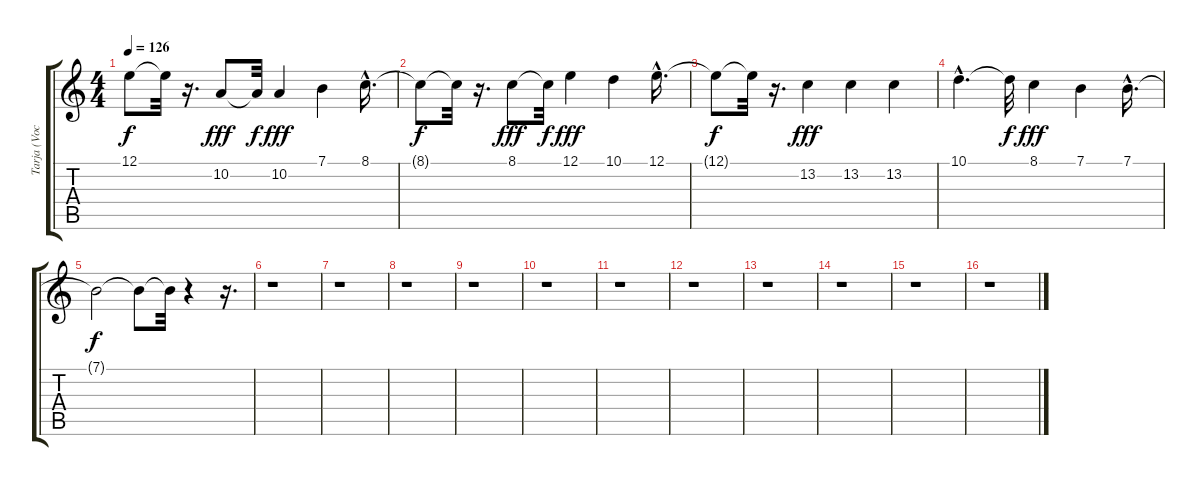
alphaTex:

\track ("Tarja (Vocals)" "Tarja (Voc") {instrument lead3calliope}
\staff {score tabs}
\tuning (E4 B3 G3 D3 A2 E2) {hide}
\ts (4 4)
\tempo 126
\clef g2
\ks c
12.1{t}.8{dy f} 12.1{t}.32 r.16{d} 10.2.8{dy fff} 10.2{t}.32{dy f} 10.2.4{dy fff} 7.1.4 8.1{hac}.16{d} |
8.1{t}.8{dy f} 8.1{t}.32 r.16{d} 8.1.8{dy fff} 8.1{t}.32{dy f} 12.1.4{dy fff} 10.1.4 12.1{hac}.16{d} |
12.1{t}.8{dy f} 12.1{t}.32 r.16{d} 13.2.4{dy fff} 13.2.4 13.2.4 |
10.1{hac}.4{d} 10.1{t}.32{dy f} 8.1.4{dy fff} 7.1.4 7.1{hac}.16{d} |
7.1{t}.2{dy f} 7.1{t}.8 7.1{t}.32 r.4 r.16{d} |
r.1 |
r.1 |
r.1 |
r.1 |
r.1 |
r.1 |
r.1 |
r.1 |
r.1 |
r.1 |
r.1
